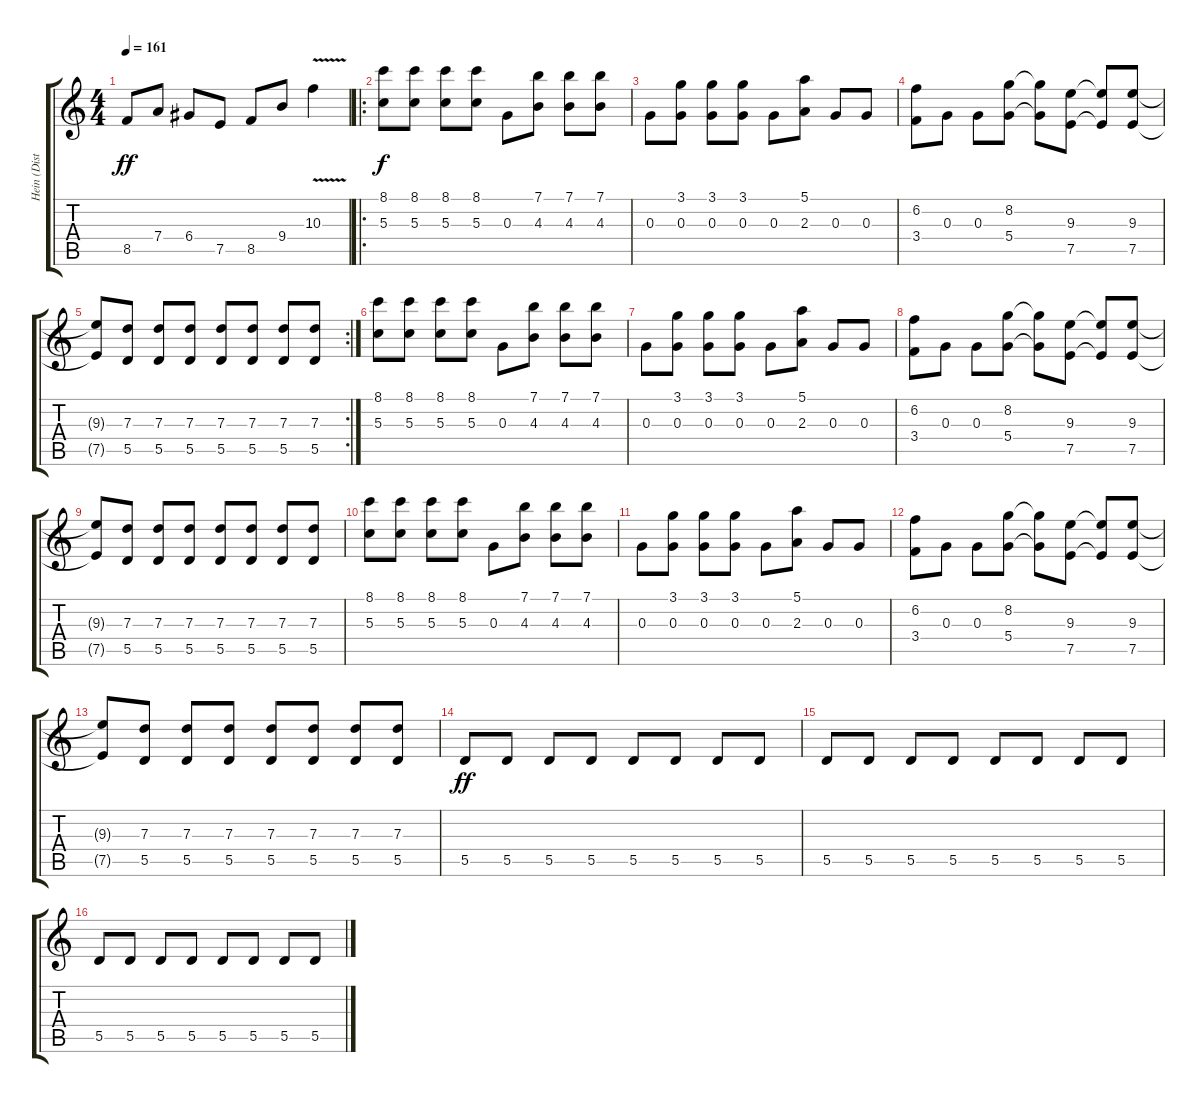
\track ("Hein (Distortion Guitar)" "Hein (Dist") {instrument overdrivenguitar}
\staff {score tabs}
\tuning (E4 B3 G3 D3 A2 D2) {hide}
\ts (4 4)
\tempo 161
\clef g2
\ks c
8.5.8{dy ff} 7.4.8 6.4.8 7.5.8 8.5.8 9.4.8 10.3{v}.4 |
\ro
(8.1 5.3).8{dy f} (8.1 5.3).8 (8.1 5.3).8 (8.1 5.3).8 0.3.8 (7.1 4.3).8 (7.1 4.3).8 (7.1 4.3).8 |
0.3.8 (3.1 0.3).8 (3.1 0.3).8 (3.1 0.3).8 0.3.8 (5.1 2.3).8 0.3.8 0.3.8 |
(6.2 3.4).8 0.3.8 0.3.8 (8.2 5.4).8 (8.2{t} 5.4{t}).8 (9.3 7.5).8 (9.3{t} 7.5{t}).8 (9.3 7.5).8 |
\rc 2
(9.3{t} 7.5{t}).8 (7.3 5.5).8 (7.3 5.5).8 (7.3 5.5).8 (7.3 5.5).8 (7.3 5.5).8 (7.3 5.5).8 (7.3 5.5).8 |
(8.1 5.3).8 (8.1 5.3).8 (8.1 5.3).8 (8.1 5.3).8 0.3.8 (7.1 4.3).8 (7.1 4.3).8 (7.1 4.3).8 |
0.3.8 (3.1 0.3).8 (3.1 0.3).8 (3.1 0.3).8 0.3.8 (5.1 2.3).8 0.3.8 0.3.8 |
(6.2 3.4).8 0.3.8 0.3.8 (8.2 5.4).8 (8.2{t} 5.4{t}).8 (9.3 7.5).8 (9.3{t} 7.5{t}).8 (9.3 7.5).8 |
(9.3{t} 7.5{t}).8 (7.3 5.5).8 (7.3 5.5).8 (7.3 5.5).8 (7.3 5.5).8 (7.3 5.5).8 (7.3 5.5).8 (7.3 5.5).8 |
(8.1 5.3).8 (8.1 5.3).8 (8.1 5.3).8 (8.1 5.3).8 0.3.8 (7.1 4.3).8 (7.1 4.3).8 (7.1 4.3).8 |
0.3.8 (3.1 0.3).8 (3.1 0.3).8 (3.1 0.3).8 0.3.8 (5.1 2.3).8 0.3.8 0.3.8 |
(6.2 3.4).8 0.3.8 0.3.8 (8.2 5.4).8 (8.2{t} 5.4{t}).8 (9.3 7.5).8 (9.3{t} 7.5{t}).8 (9.3 7.5).8 |
(9.3{t} 7.5{t}).8 (7.3 5.5).8 (7.3 5.5).8 (7.3 5.5).8 (7.3 5.5).8 (7.3 5.5).8 (7.3 5.5).8 (7.3 5.5).8 |
5.5.8{dy ff} 5.5.8 5.5.8 5.5.8 5.5.8 5.5.8 5.5.8 5.5.8 |
5.5.8 5.5.8 5.5.8 5.5.8 5.5.8 5.5.8 5.5.8 5.5.8 |
5.5.8 5.5.8 5.5.8 5.5.8 5.5.8 5.5.8 5.5.8 5.5.8
